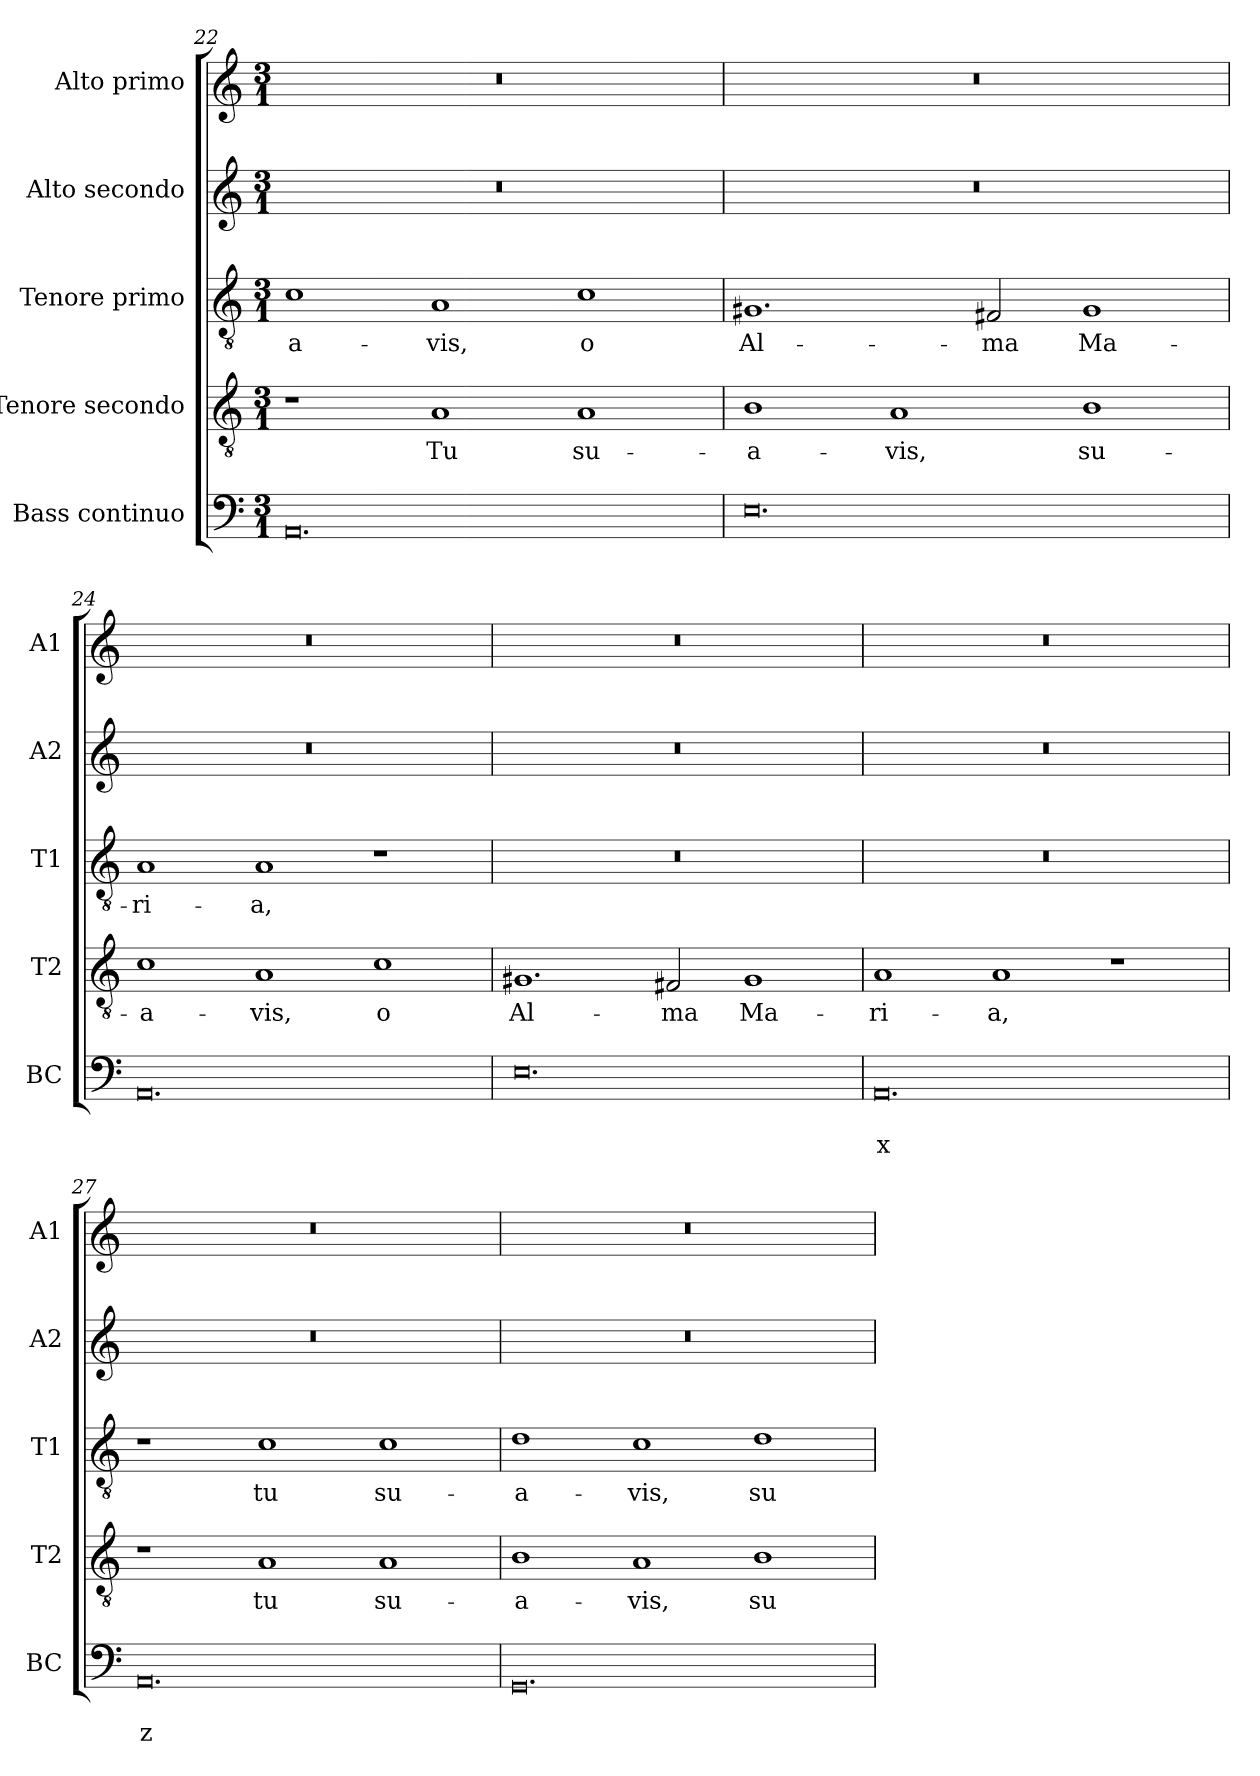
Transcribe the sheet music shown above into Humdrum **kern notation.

**kern	**text	**text	**kern	**text	**kern	**text	**kern	**kern
*part5	*part5	*part5	*part4	*part4	*part3	*part3	*part2	*part1
*staff5	*staff5	*staff5	*staff4	*staff4	*staff3	*staff3	*staff2	*staff1
*I"Bass continuo	*	*	*I"Tenore secondo	*	*I"Tenore primo	*	*I"Alto secondo	*I"Alto primo
*I'BC	*	*	*I'T2	*	*I'T1	*	*I'A2	*I'A1
*clefF4	*	*	*clefGv2	*	*clefGv2	*	*clefG2	*clefG2
*k[]	*	*	*k[]	*	*k[]	*	*k[]	*k[]
*C:	*	*	*C:	*	*C:	*	*C:	*C:
*M3/1	*	*	*M3/1	*	*M3/1	*	*M3/1	*M3/1
=22	=22	=22	=22	=22	=22	=22	=22	=22
!	!	!	!	!	!	!LO:LY:b	!	!
0.AA	.	.	1r	.	1c	-a-	0.r	0.r
!	!	!	!	!LO:LY:b	!	!	!	!
!	!	!	!	!	!	!LO:LY:b	!	!
.	.	.	1A	Tu	1A	-vis,	.	.
!	!	!	!	!LO:LY:b	!	!	!	!
!	!	!	!	!	!	!LO:LY:b	!	!
.	.	.	1A	su-	1c	o	.	.
=23	=23	=23	=23	=23	=23	=23	=23	=23
!	!	!	!	!LO:LY:b	!	!	!	!
!	!	!	!	!	!	!LO:LY:b	!	!
0.E	.	.	1B	-a-	1.G#X	Al-	0.r	0.r
!	!	!	!	!LO:LY:b	!	!	!	!
.	.	.	1A	-vis,	.	.	.	.
!	!	!	!	!	!	!LO:LY:b	!	!
.	.	.	.	.	2F#X/	-ma	.	.
!	!	!	!	!LO:LY:b	!	!	!	!
!	!	!	!	!	!	!LO:LY:b	!	!
.	.	.	1B	su-	1G#	Ma-	.	.
=24	=24	=24	=24	=24	=24	=24	=24	=24
!	!	!	!	!LO:LY:b	!	!	!	!
!	!	!	!	!	!	!LO:LY:b	!	!
0.AA	.	.	1c	-a-	1A	-ri-	0.r	0.r
!	!	!	!	!LO:LY:b	!	!	!	!
!	!	!	!	!	!	!LO:LY:b	!	!
.	.	.	1A	-vis,	1A	-a,	.	.
!	!	!	!	!LO:LY:b	!	!	!	!
.	.	.	1c	o	1r	.	.	.
=25	=25	=25	=25	=25	=25	=25	=25	=25
!	!	!	!	!LO:LY:b	!	!	!	!
0.E	.	.	1.G#X	Al-	0.r	.	0.r	0.r
!	!	!	!	!LO:LY:b	!	!	!	!
.	.	.	2F#X/	-ma	.	.	.	.
!	!	!	!	!LO:LY:b	!	!	!	!
.	.	.	1G#	Ma-	.	.	.	.
=26	=26	=26	=26	=26	=26	=26	=26	=26
!	!	!LO:LY:b	!	!	!	!	!	!
!	!	!	!	!LO:LY:b	!	!	!	!
0.AA	.	x	1A	-ri-	0.r	.	0.r	0.r
!	!	!	!	!LO:LY:b	!	!	!	!
.	.	.	1A	-a,	.	.	.	.
.	.	.	1r	.	.	.	.	.
=27	=27	=27	=27	=27	=27	=27	=27	=27
!	!	!LO:LY:b	!	!	!	!	!	!
0.AA	.	z	1r	.	1r	.	0.r	0.r
!	!	!	!	!LO:LY:b	!	!	!	!
!	!	!	!	!	!	!LO:LY:b	!	!
.	.	.	1A	tu	1c	tu	.	.
!	!	!	!	!LO:LY:b	!	!	!	!
!	!	!	!	!	!	!LO:LY:b	!	!
.	.	.	1A	su-	1c	su-	.	.
!!LO:PB:g=z
=28	=28	=28	=28	=28	=28	=28	=28	=28
!	!	!	!	!LO:LY:b	!	!	!	!
!	!	!	!	!	!	!LO:LY:b	!	!
0.GG	.	.	1B	-a-	1d	-a-	0.r	0.r
!	!	!	!	!LO:LY:b	!	!	!	!
!	!	!	!	!	!	!LO:LY:b	!	!
.	.	.	1A	-vis,	1c	-vis,	.	.
!	!	!	!	!LO:LY:b	!	!	!	!
!	!	!	!	!	!	!LO:LY:b	!	!
.	.	.	1B	su-	1d	su-	.	.
=	=	=	=	=	=	=	=	=
*-	*-	*-	*-	*-	*-	*-	*-	*-
